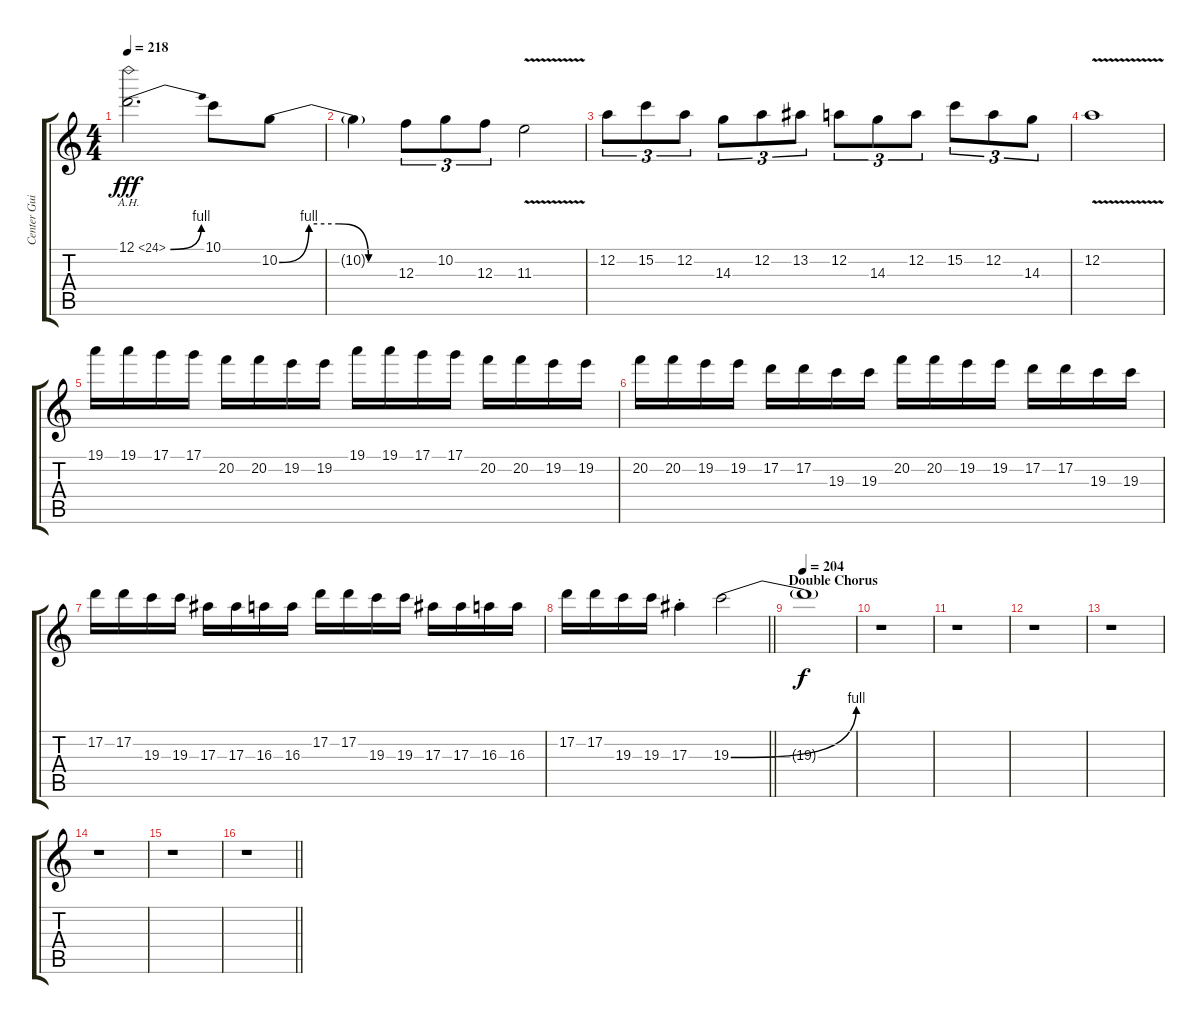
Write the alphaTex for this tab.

\track ("Center Guitar II" "Center Gui") {instrument distortionguitar}
\staff {score tabs}
\tuning (D4 A3 F3 C3 G2 D2) {hide}
\ts (4 4)
\tempo 218
\clef g2
\ks c
12.1{be (bend 0 0 60 4) ah 12}.2{d dy fff} 10.1.8 10.2{be (custom 0 0 15 4 30 4 45 0 60 0)}.8 |
10.2{t}.4 12.3.8{tu (3 2)} 10.2.8{tu (3 2)} 12.3.8{tu (3 2)} 11.3{v}.2 |
12.2.8{tu (3 2)} 15.2.8{tu (3 2)} 12.2.8{tu (3 2)} 14.3.8{tu (3 2)} 12.2.8{tu (3 2)} 13.2.8{tu (3 2)} 12.2.8{tu (3 2)} 14.3.8{tu (3 2)} 12.2.8{tu (3 2)} 15.2.8{tu (3 2)} 12.2.8{tu (3 2)} 14.3.8{tu (3 2)} |
12.2{v}.1 |
19.1.16 19.1.16 17.1.16 17.1.16 20.2.16 20.2.16 19.2.16 19.2.16 19.1.16 19.1.16 17.1.16 17.1.16 20.2.16 20.2.16 19.2.16 19.2.16 |
20.2.16 20.2.16 19.2.16 19.2.16 17.2.16 17.2.16 19.3.16 19.3.16 20.2.16 20.2.16 19.2.16 19.2.16 17.2.16 17.2.16 19.3.16 19.3.16 |
17.2.16 17.2.16 19.3.16 19.3.16 17.3.16 17.3.16 16.3.16 16.3.16 17.2.16 17.2.16 19.3.16 19.3.16 17.3.16 17.3.16 16.3.16 16.3.16 |
\barLineRight lightlight
17.2.16 17.2.16 19.3.16 19.3.16 17.3{st}.4 19.3{be (bend 0 0 60 4)}.2 |
\section ("" "Double Chorus")
\tempo 204
19.3{t}.1{dy f} |
r.1 |
r.1 |
r.1 |
r.1 |
r.1 |
r.1 |
\barLineRight lightlight
r.1
